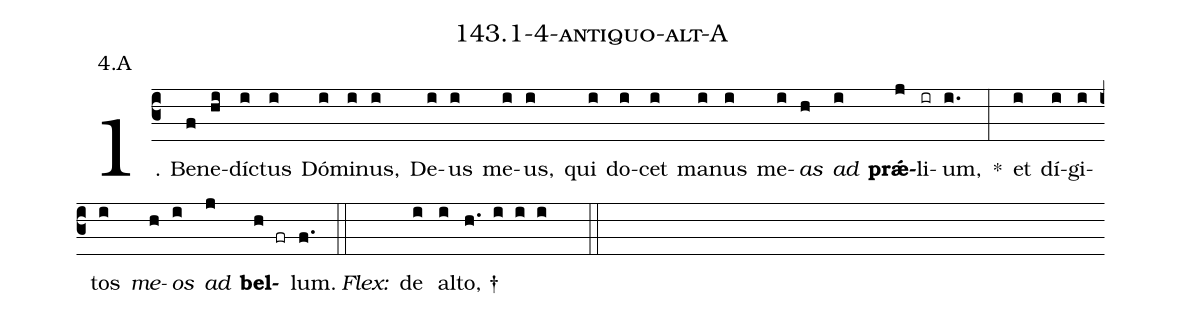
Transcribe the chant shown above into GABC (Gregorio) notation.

name: 143.1-4-antiquo-alt-A;
annotation: 4.A;
%%
(c3)1. Be(f)ne(hi)díc(i)tus(i) Dó(i)mi(i)nus,(i) De(i)us(i) me(i)us,(i) qui(i) do(i)cet(i) ma(i)nus(i) me(i)<i>as</i>(h) <i>ad</i>(i) <b>prǽ</b>(j)li(ir)um,(i.) *(:) et(i) dí(i)gi(i)tos(i) <i>me</i>(h)<i>os</i>(i) <i>ad</i>(j) <b>bel</b>(h fr)lum.(f.) (::)
<i>Flex:</i>()  de(i) al(i)to, †(h. i i i  ::)
